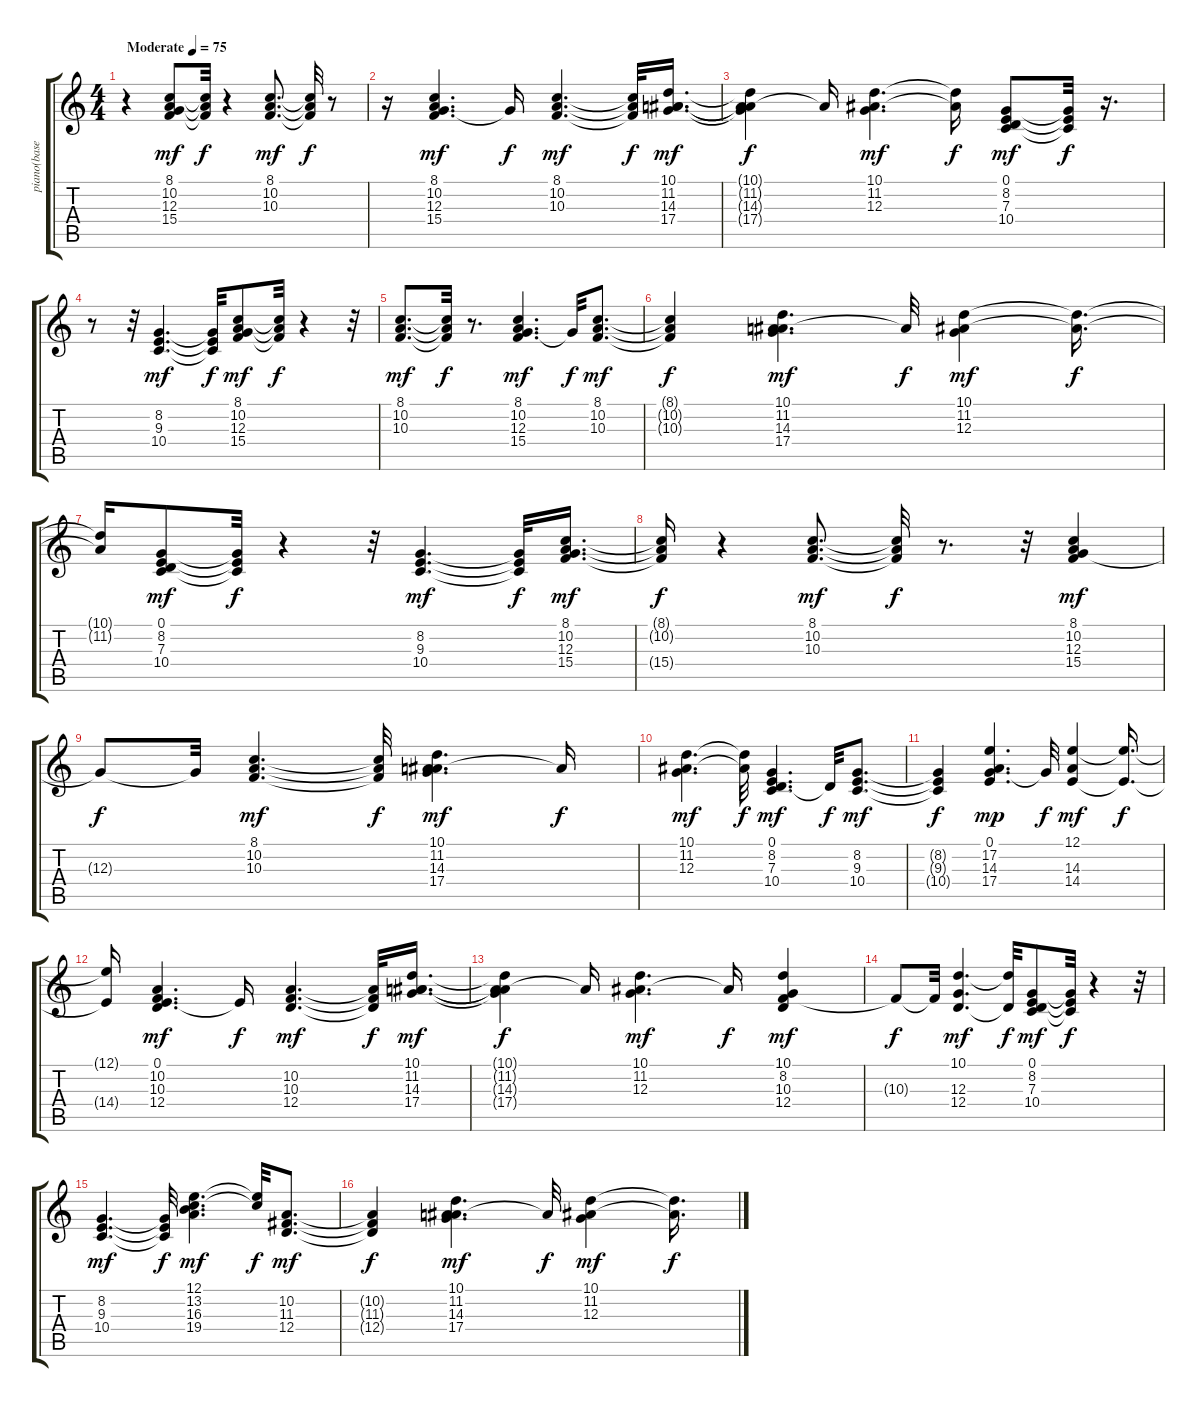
\track ("piano(base)" "piano(base") {instrument acousticgrandpiano}
\staff {score tabs}
\tuning (E4 B3 G3 D3 A2 E2) {hide}
\ts (4 4)
\tempo (75 "Moderate")
\clef g2
\ks c
r.4{dy mf instrument acousticgrandpiano} (8.1 10.2 12.3 15.4).8{volume 12 instrument acousticgrandpiano} (8.1{t} 10.2{t} 15.4{t}).32{dy f} r.4 (8.1 10.2 10.3).8{d dy mf} (8.1{t} 10.2{t} 10.3{t}).32{dy f} r.8 |
r.16 (8.1 10.2 12.3 15.4).4{d dy mf} 12.3{t}.16{dy f} (8.1 10.2 10.3).4{d dy mf} (8.1{t} 10.2{t} 10.3{t}).32{dy f} (10.1 11.2 14.3 17.4).16{d dy mf volume 12 instrument acousticgrandpiano} |
(10.1{t} 11.2{t} 14.3{t} 17.4{t}).4{dy f} 14.3{t}.16 (10.1 11.2 12.3).4{d dy mf} (10.1{t} 11.2{t}).16{dy f} (0.1 8.2 7.3 10.4).8{dy mf} (0.1{t} 8.2{t} 10.4{t}).32{dy f} r.16{d} |
r.8 r.32 (8.2 9.3 10.4).4{d dy mf} (8.2{t} 9.3{t} 10.4{t}).32{dy f} (8.1 10.2 12.3 15.4).8{dy mf volume 12 instrument acousticgrandpiano} (8.1{t} 10.2{t} 15.4{t}).32{dy f} r.4 r.32 |
(8.1 10.2 10.3).8{d dy mf} (8.1{t} 10.2{t} 10.3{t}).32{dy f} r.8{d} (8.1 10.2 12.3 15.4).4{d dy mf} 12.3{t}.32{dy f} (8.1 10.2 10.3).8{d dy mf} |
(8.1{t} 10.2{t} 10.3{t}).4{dy f} (10.1 11.2 14.3 17.4).4{d dy mf volume 12 instrument acousticgrandpiano} 14.3{t}.32{dy f} (10.1 11.2 12.3).4{dy mf} (10.1{t} 11.2{t}).16{d dy f} |
(10.1{t} 11.2{t}).16 (0.1 8.2 7.3 10.4).8{dy mf} (0.1{t} 8.2{t} 10.4{t}).32{dy f} r.4 r.32 (8.2 9.3 10.4).4{d dy mf} (8.2{t} 9.3{t} 10.4{t}).32{dy f} (8.1 10.2 12.3 15.4).16{d dy mf volume 12 instrument acousticgrandpiano} |
(8.1{t} 10.2{t} 15.4{t}).16{dy f} r.4 (8.1 10.2 10.3).8{d dy mf} (8.1{t} 10.2{t} 10.3{t}).32{dy f} r.8{d} r.32 (8.1 10.2 12.3 15.4).4{dy mf} |
12.3{t}.8{dy f} 12.3{t}.32 (8.1 10.2 10.3).4{d dy mf} (8.1{t} 10.2{t} 10.3{t}).32{dy f} (10.1 11.2 14.3 17.4).4{d dy mf volume 12 instrument acousticgrandpiano} 14.3{t}.16{dy f} |
(10.1 11.2 12.3).4{d dy mf} (10.1{t} 11.2{t}).32{dy f} (0.1 8.2 7.3 10.4).4{d dy mf} 7.3{t}.32{dy f} (8.2 9.3 10.4).8{d dy mf} |
(8.2{t} 9.3{t} 10.4{t}).4{dy f} (0.1 17.2 14.3 17.4).4{d dy mp} 17.4{t}.32{dy f} (12.1 14.3 14.4).4{dy mf} (12.1{t} 14.4{t}).16{d dy f} |
(12.1{t} 14.4{t}).16 (0.1 10.2 10.3 12.4).4{d dy mf} 0.1{t}.16{dy f} (10.2 10.3 12.4).4{d dy mf} (10.2{t} 10.3{t} 12.4{t}).32{dy f} (10.1 11.2 14.3 17.4).16{d dy mf} |
(10.1{t} 11.2{t} 14.3{t} 17.4{t}).4{dy f} 14.3{t}.16 (10.1 11.2 12.3).4{d dy mf} 11.2{t}.16{dy f} (10.1 8.2 10.3 12.4).4{dy mf} |
10.3{t}.8{dy f} 10.3{t}.32 (10.1 12.3 12.4).4{d dy mf} (10.1{t} 12.4{t}).32{dy f} (0.1 8.2 7.3 10.4).8{dy mf} (0.1{t} 8.2{t} 10.4{t}).32{dy f} r.4 r.32 |
(8.2 9.3 10.4).4{d dy mf} (8.2{t} 9.3{t} 10.4{t}).32{dy f} (12.1 13.2 16.3 19.4).4{d dy mf} (12.1{t} 13.2{t}).32{dy f} (10.2 11.3 12.4).8{d dy mf} |
(10.2{t} 11.3{t} 12.4{t}).4{dy f} (10.1 11.2 14.3 17.4).4{d dy mf} 14.3{t}.32{dy f} (10.1 11.2 12.3).4{dy mf} (10.1{t} 11.2{t}).16{d dy f}
